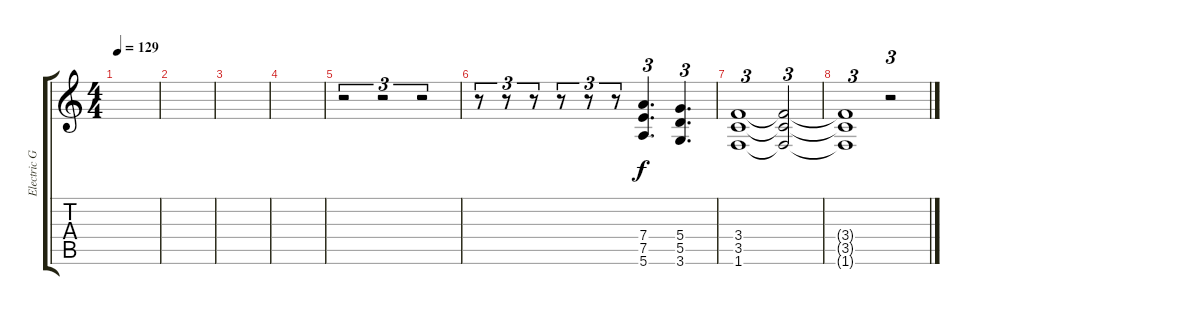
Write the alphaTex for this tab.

\track ("Electric Guitar 1" "Electric G") {instrument distortionguitar}
\staff {score tabs}
\tuning (E4 B3 G3 D3 A2 E2) {hide}
\ts (4 4)
\tempo 129
\clef g2
\ks c
|
|
|
|
r.2{tu (3 2)} r.2{tu (3 2)} r.2{tu (3 2)} |
r.8{tu (3 2)} r.8{tu (3 2)} r.8{tu (3 2)} r.8{tu (3 2)} r.8{tu (3 2)} r.8{tu (3 2)} (7.4 7.5 5.6).4{d tu (3 2)} (5.4 5.5 3.6).4{d tu (3 2)} |
(3.4 3.5 1.6).1{tu (3 2)} (3.4{t} 3.5{t} 1.6{t}).2{tu (3 2)} |
(3.4{t} 3.5{t} 1.6{t}).1{tu (3 2)} r.2{tu (3 2)}
